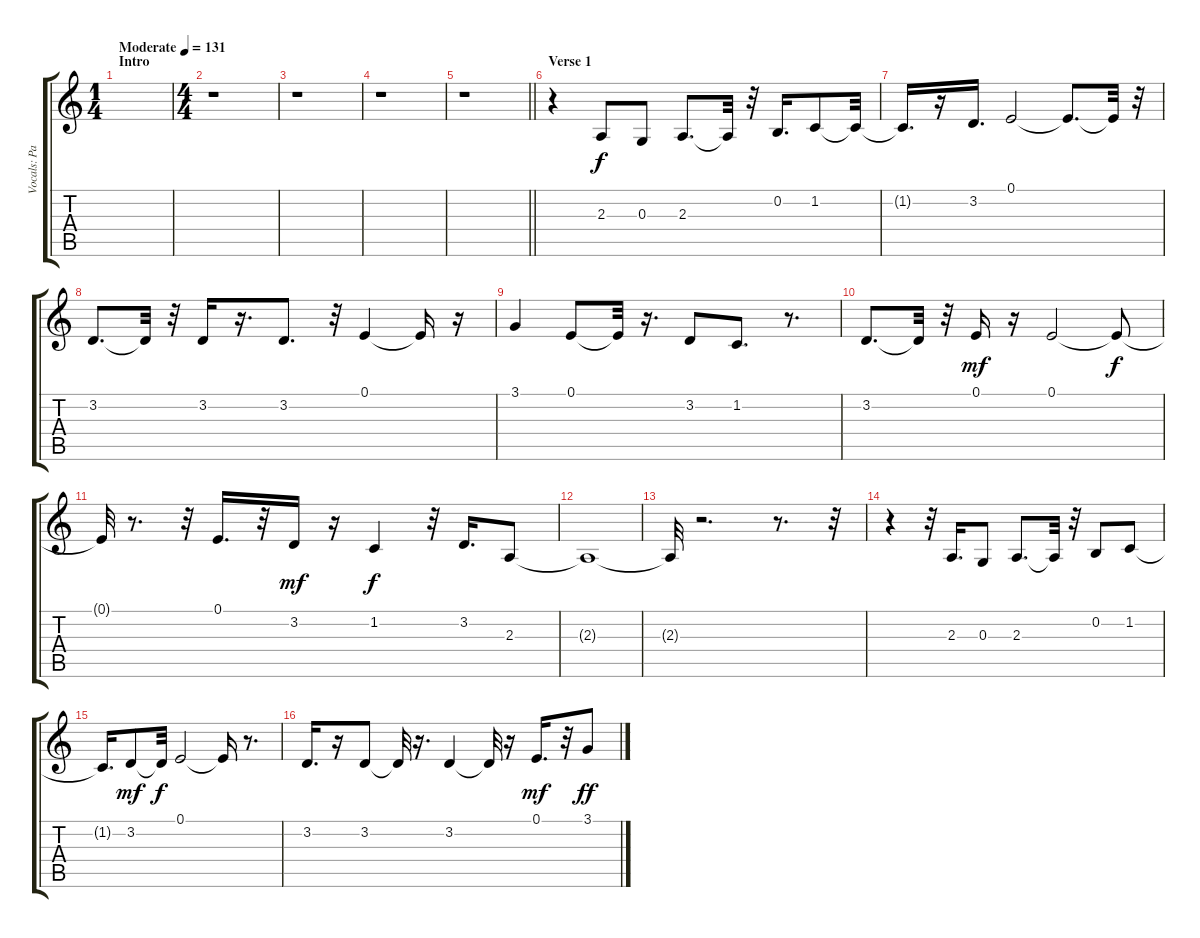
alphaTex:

\track ("Vocals: Paul Rodgers" "Vocals: Pa") {instrument altosax}
\staff {score tabs}
\tuning (E4 B3 G3 D3 A2 E2) {hide}
\ts (1 4)
\section ("" "Intro")
\tempo (131 "Moderate")
\clef g2
\ks c
|
\ts (4 4)
r.1 |
r.1 |
r.1 |
\barLineRight lightlight
r.1 |
\section ("" "Verse 1")
r.4 2.3.8{volume 16 balance 12} 0.3.8 2.3.8{d} 2.3{t}.32 r.32 0.2.16{d} 1.2.8 1.2{t}.32 |
1.2{t}.16{d} r.16 3.2.16{d} 0.1.2 0.1{t}.8{d} 0.1{t}.32 r.32 |
3.2.8{d} 3.2{t}.32 r.32 3.2.16 r.16{d} 3.2.8{d} r.32 0.1.4 0.1{t}.16 r.16 |
3.1.4 0.1.8 0.1{t}.32 r.16{d} 3.2.8 1.2.8{d} r.8{d} |
3.2.8{d} 3.2{t}.32 r.32 0.1.16{dy mf} r.16 0.1.2 0.1{t}.8{dy f} |
0.1{t}.32 r.8{d} r.32 0.1.16{d} r.32 3.2.16{dy mf} r.16 1.2.4{dy f} r.32 3.2.16{d} 2.3.8 |
2.3{t}.1 |
2.3{t}.32 r.2{d} r.8{d} r.32 |
r.4 r.32 2.3.16{d} 0.3.8 2.3.8{d} 2.3{t}.32 r.32 0.2.8 1.2.8 |
1.2{t}.16{d} 3.2.8{dy mf} 3.2{t}.32{dy f} 0.1.2 0.1{t}.16 r.8{d} |
3.2.16{d} r.16 3.2.8 3.2{t}.32 r.16{d} 3.2.4 3.2{t}.32 r.16 0.1.16{d dy mf} r.32 3.1.8{dy ff}
